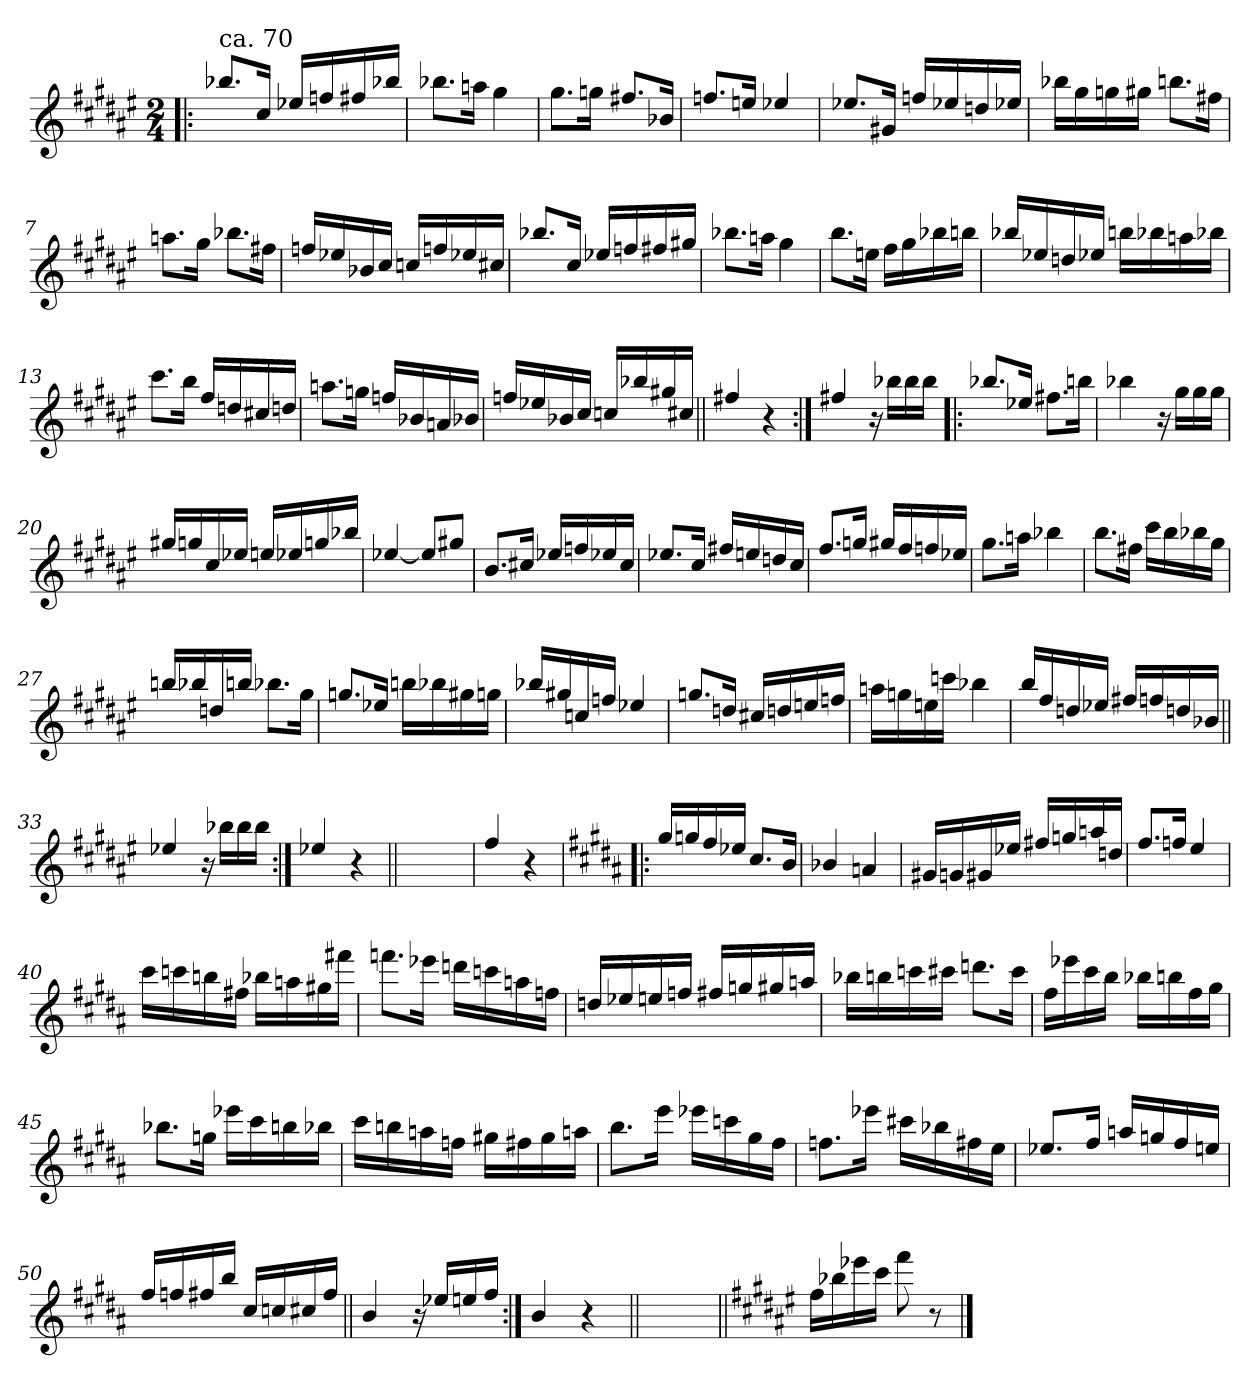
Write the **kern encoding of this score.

**kern
*part1
*staff1
*clefG2
*k[f#c#g#d#a#e#]
*F#:
*M2/4
=1!|:
!LO:TX:a:t=ca. 70
8.bb-X/L
16cc#/Jk
16ee-X/LL
16ffn/
16ff#X/
16bb-X/JJ
=2
8.bb-X\L
16aan\Jk
4gg#\
=3
8.gg#\L
16ggn\Jk
8.ff#X/L
16b-X/Jk
=4
8.ffn/L
16een/Jk
4ee-X/
=5
8.ee-X/L
16g#X/Jk
16ffn/LL
16ee-X/
16ddn/
16ee-X/JJ
!!LO:LB:g=z
=6
16bb-X\LL
16gg#\
16ggn\
16gg#X\JJ
8.bbn\L
16ff#X\Jk
=7
8.aan\L
16gg#\Jk
8.bb-X\L
16ff#X\Jk
=8
16ffn/LL
16ee-X/
16b-X/
16cc#/JJ
16ccn/LL
16ffn/
16ee-X/
16cc#X/JJ
=9
8.bb-X/L
16cc#/Jk
16ee-X/LL
16ffn/
16ff#X/
16gg#X/JJ
=10
8.bb-X\L
16aan\Jk
4gg#\
!!LO:LB:g=z
=11
8.bb\L
16een\Jk
16ff#\LL
16gg#\
16bb-X\
16bbn\JJ
=12
16bb-X/LL
16ee-X/
16ddn/
16ee-X/JJ
16bbn\LL
16bb-X\
16aan\
16bb-X\JJ
=13
8.ccc#\L
16bb\Jk
16ff#/LL
16ddn/
16cc#X/
16ddn/JJ
=14
8.aan\L
16ggn\Jk
16ffn/LL
16b-X/
16an/
16b-X/JJ
!!LO:LB:g=z
=15
*^
16ffn/LL	4ryy
16ee-X/	.
16b-X/	.
16cc#/JJ	.
16ccn/LL	8rcyy
16bb-X/	.
16gg#X/	8rcyy
16cc#X/JJ	.
*v	*v
=16||
4ff#X/
4r
=17:|!
4ff#X/
16r
16bb-X\LL
16bb-\
16bb-\JJ
=18!|:
8.bb-X/L
16ee-X/Jk
8.ff#X\L
16bbn\Jk
=19
4bb-X\
16r
16gg#\LL
16gg#\
16gg#\JJ
!!LO:LB:g=z
=20
16gg#X/LL
16ggn/
16cc#/
16ee-X/JJ
16een/LL
16ee-X/
16ggn/
16bb-X/JJ
=21
[4ee-X/
8ee-/L]
8gg#X/J
=22
8.b/L
16cc#X/Jk
16ee-X/LL
16ffn/
16ee-X/
16cc#/JJ
=23
8.ee-X/L
16cc#/Jk
16ff#X/LL
16een/
16ddn/
16cc#/JJ
=24
8.ff#/L
16ggn/Jk
16gg#X/LL
16ff#/
16ffn/
16ee-X/JJ
!!LO:LB:g=z
=25
8.gg#\L
16aan\Jk
4bb-X\
=26
8.bb\L
16ff#X\Jk
16ccc#\LL
16bb\
16bb-X\
16gg#\JJ
=27
16bbn/LL
16bb-X/
16ddn/
16bbn/JJ
8.bb-X\L
16gg#\Jk
=28
8.ggn/L
16ee-X/Jk
16bbn\LL
16bb-X\
16gg#X\
16ggn\JJ
=29
16bb-X/LL
16gg#X/
16ccn/
16ffn/JJ
4ee-X/
=30
8.ggn/L
16ddn/Jk
16cc#X/LL
16ddn/
16een/
16ffn/JJ
!!LO:LB:g=z
=31
16aan\LL
16ggn\
16een\
16cccn\JJ
4bb-X\
=32
16bb/LL
16ff#/
16ddn/
16ee-X/JJ
16ff#X/LL
16ffn/
16ddn/
16b-X/JJ
=33||
4ee-X/
16r
16bb-X\LL
16bb-\
16bb-\JJ
=34:|!
4ee-X/
4r
=34X341||
2ryy
!!LO:LB:g=z
=35
4ff#/
4r
=36!|:
*k[f#c#g#d#a#]
*B:
16gg#/LL
16ggn/
16ff#/
16ee-X/JJ
8.cc#/L
16b/Jk
=37
4b-X/
4an/
=38
16g#X/LL
16gn/
16g#X/
16ee-X/JJ
16ff#X/LL
16ggn/
16aan/
16ddn/JJ
=39
8.ff#/L
16ffn/Jk
4ee/
!!LO:LB:g=z
=40
16ccc#\LL
16cccn\
16bbn\
16ff#X\JJ
16bb-X\LL
16aan\
16gg#X\
16fff#X\JJ
=41
8.fffn\L
16eee-X\Jk
16dddn\LL
16cccn\
16aan\
16ffn\JJ
=42
16ddn/LL
16ee-X/
16een/
16ffn/JJ
16ff#X/LL
16ggn/
16gg#X/
16aan/JJ
=43
16bb-X\LL
16bbn\
16cccn\
16ccc#X\JJ
8.dddn\L
16ccc#\Jk
=44
16ff#\LL
16eee-X\
16ccc#\
16bb\JJ
16bb-X\LL
16bbn\
16ff#\
16gg#\JJ
!!LO:LB:g=z
=45
8.bb-X\L
16ggn\Jk
16eee-X\LL
16ccc#\
16bbn\
16bb-X\JJ
=46
16ccc#\LL
16bbn\
16aan\
16ffn\JJ
16gg#X\LL
16ff#X\
16gg#\
16aan\JJ
=47
8.bb\L
16eee\Jk
16eee-X\LL
16cccn\
16gg#\
16ff#\JJ
=48
8.ffn\L
16eee-X\Jk
16ccc#X\LL
16bb-X\
16ff#X\
16ee\JJ
=49
8.ee-X/L
16ff#/Jk
16aan/LL
16ggn/
16ff#/
16een/JJ
!!LO:LB:g=z
=50
16ff#/LL
16ffn/
16ff#X/
16bb/JJ
16cc#/LL
16ccn/
16cc#X/
16ff#/JJ
=51||
4b/
16r
16ee-X/LL
16een/
16ff#/JJ
=52:|!
4b/
4r
=53||
2ryy
=54||
*k[f#c#g#d#a#e#]
*F#:
16ff#\LL
16bb-X\
16eee-X\
16ccc#\JJ
8fff#\
8r
==
*-
